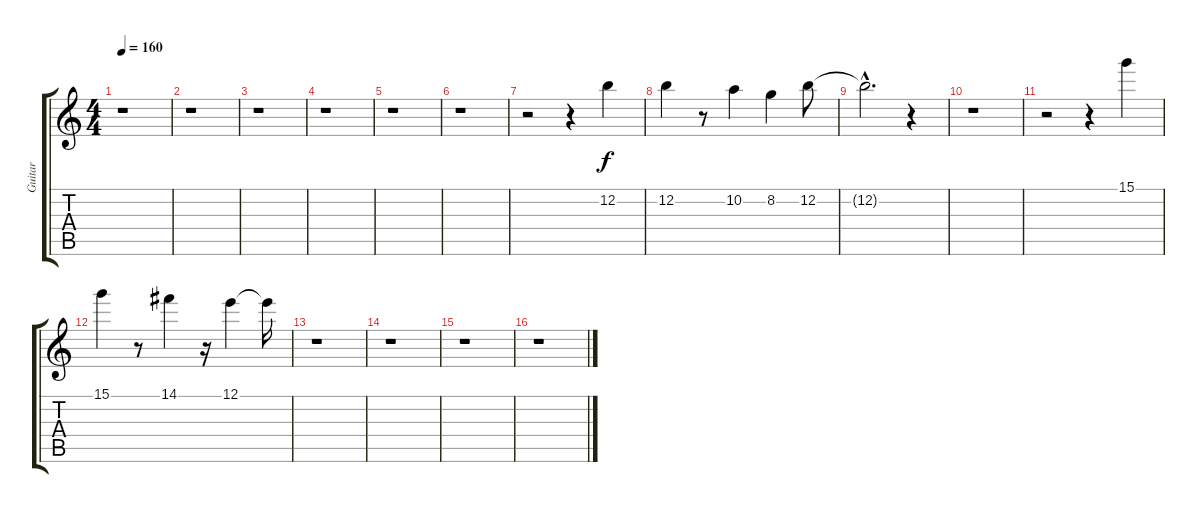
\track ("Guitar" "Guitar") {instrument distortionguitar}
\staff {score tabs}
\tuning (E4 B3 G3 D3 A2 E2) {hide}
\ts (4 4)
\tempo 160
\clef g2
\ks c
r.1{dy f} |
r.1 |
r.1 |
r.1 |
r.1 |
r.1 |
r.2 r.4 12.2.4 |
12.2.4 r.8 10.2.4 8.2.4 12.2.8 |
12.2{hac t}.2{d} r.4 |
r.1 |
r.2 r.4 15.1.4 |
15.1.4 r.8 14.1.4 r.16 12.1.4 12.1{t}.16 |
r.1 |
r.1 |
r.1 |
r.1
